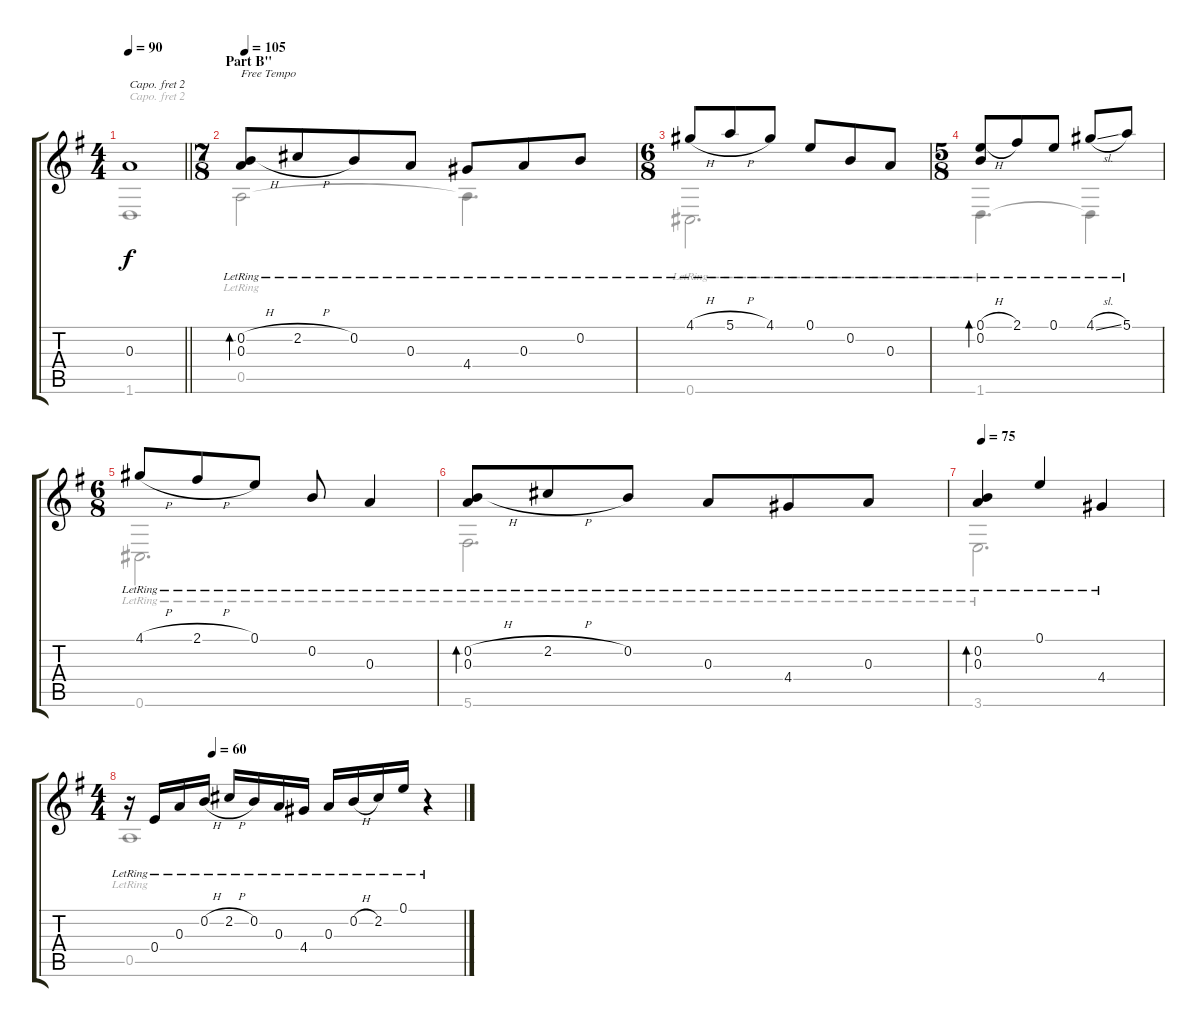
\track "" {instrument acousticguitarsteel}
\staff {score tabs}
\capo 2
\tuning (D4 A3 G3 D3 G2 B1) {hide}
\voice
\ts (4 4)
\tempo 90
\clef g2
\barLineRight lightlight
\ks g
0.3{t}.1{dy f} |
\ts (7 8)
\section ("" "Part B''")
\tempo 105
(0.2{h lr} 0.3{lr}).8{bd 240 txt "Free Tempo"} 2.2{h lr}.8 0.2{lr}.8 0.3{lr}.8 4.4{lr}.8 0.3{lr}.8 0.2{lr}.8 |
\ts (6 8)
4.1{h lr}.8 5.1{h lr}.8 4.1{lr}.8 0.1{lr}.8 0.2{lr}.8 0.3{lr}.8 |
\ts (5 8)
(0.1{h lr} 0.2{lr}).8{bd 240} 2.1{lr}.8 0.1{lr}.8 4.1{sl lr}.8 5.1{lr}.8 |
\ts (6 8)
4.1{h lr}.8 2.1{h lr}.8 0.1{lr}.8 0.2{lr}.8 0.3{lr}.4 |
(0.2{h lr} 0.3{lr}).8{bd 240} 2.2{h lr}.8 0.2{lr}.8 0.3{lr}.8 4.4{lr}.8 0.3{lr}.8 |
\tempo 75
(0.2{lr} 0.3{lr}).4{bd 240} 0.1{lr}.4 4.4{lr}.4 |
\ts (4 4)
\tempo (60 0.25)
r.16 0.4{lr}.16 0.3{lr}.16 0.2{h lr}.16 2.2{h lr}.16 0.2{lr}.16 0.3{lr}.16 4.4{lr}.16 0.3{lr}.16 0.2{h lr}.16 2.2{lr}.16 0.1{lr}.16 r.4
\voice
\clef g2
\ottava regular
\simile none
\barLineRight lightlight
\ks g
1.6{t}.1{dy f} |
0.5{lr}.2 0.5{t}.4{d} |
0.6{lr}.2{d} |
1.6{lr}.4{d} 1.6{t}.4 |
0.6{lr}.2{d} |
5.6{lr}.2{d} |
3.6{lr}.2{d} |
0.5{lr}.1
